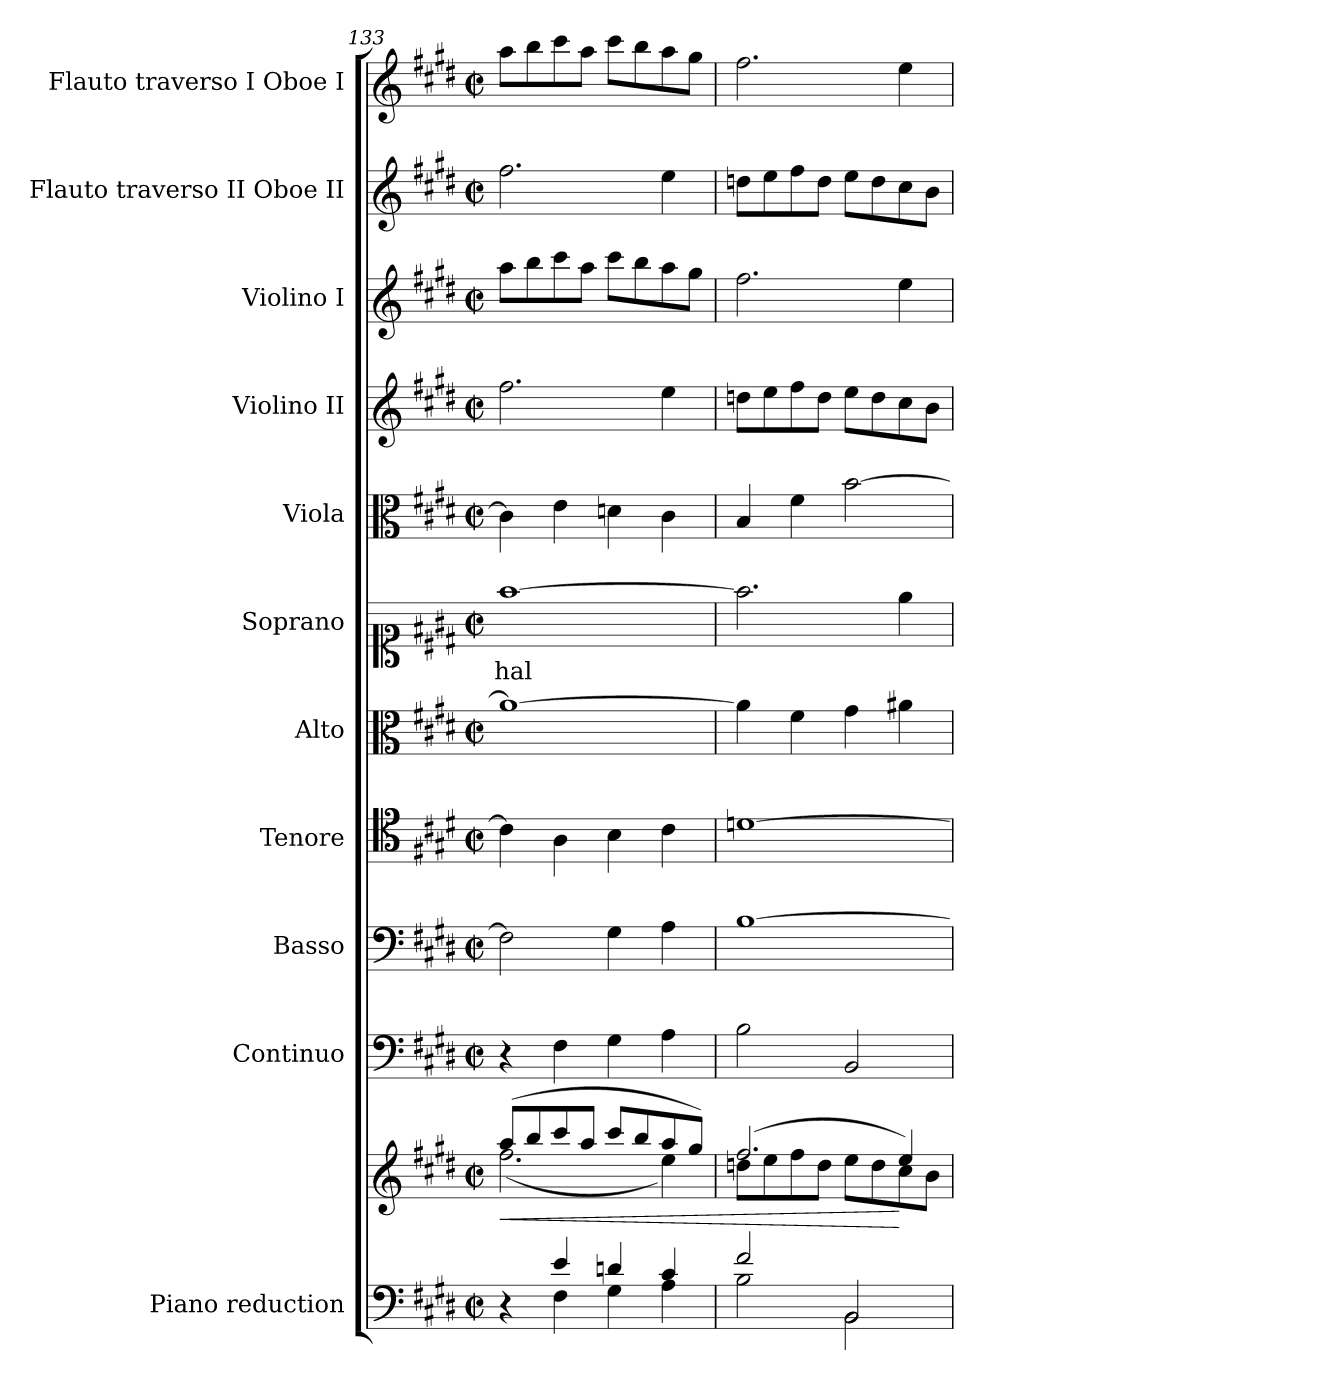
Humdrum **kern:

**kern	**kern	**dynam	**kern	**kern	**kern	**kern	**text	**kern	**text	**kern	**kern	**kern	**kern	**kern
*part11	*part11	*part11	*part10	*part9	*part8	*part7	*part7	*part6	*part6	*part5	*part4	*part3	*part2	*part1
*staff12	*staff11	*staff11/12	*staff10	*staff9	*staff8	*staff7	*staff7	*staff6	*staff6	*staff5	*staff4	*staff3	*staff2	*staff1
*I"Piano reduction	*	*	*I"Continuo	*I"Basso	*I"Tenore	*I"Alto	*	*I"Soprano	*	*I"Viola	*I"Violino II	*I"Violino I	*I"Flauto traverso II Oboe II	*I"Flauto traverso I Oboe I
*I'Pno	*	*	*	*	*	*	*	*	*	*	*	*	*I'Ob	*I'Ob
*clefF4	*clefG2	*	*clefF4	*clefF4	*clefC4	*clefC3	*	*clefC1	*	*clefC3	*clefG2	*clefG2	*clefG2	*clefG2
*k[f#c#g#d#]	*k[f#c#g#d#]	*	*k[f#c#g#d#]	*k[f#c#g#d#]	*k[f#c#g#d#]	*k[f#c#g#d#]	*	*k[f#c#g#d#]	*	*k[f#c#g#d#]	*k[f#c#g#d#]	*k[f#c#g#d#]	*k[f#c#g#d#]	*k[f#c#g#d#]
*M2/2	*M2/2	*	*M2/2	*M2/2	*M2/2	*M2/2	*	*M2/2	*	*M2/2	*M2/2	*M2/2	*M2/2	*M2/2
*met(c|)	*met(c|)	*	*met(c|)	*met(c|)	*met(c|)	*met(c|)	*	*met(c|)	*	*met(c|)	*met(c|)	*met(c|)	*met(c|)	*met(c|)
=133	=133	=133	=133	=133	=133	=133	=133	=133	=133	=133	=133	=133	=133	=133
*^	*	*	*	*	*	*	*	*	*	*	*	*	*	*
!	!	!	!LO:HP:b	!	!	!	!	!LO:LY:b	!	!LO:LY:b	!	!	!	!	!
*	*	*^	*	*	*	*	*	*	*	*	*	*	*	*	*
4r	4ryy	(8aa/L	(2.ff#\	<	4r	2F#\]	4c#\]	1a_	--	[1ff#	hal--	4c#\]	2.ff#\	8aa\L	2.ff#\	8aa\L
.	.	8bb/	.	.	.	.	.	.	.	.	.	.	.	8bb\	.	8bb\
4e/	4F#\	8ccc#/	.	.	4F#\	.	4A\	.	.	.	.	4e\	.	8ccc#\	.	8ccc#\
.	.	8aa/J	.	.	.	.	.	.	.	.	.	.	.	8aa\J	.	8aa\J
4dn/	4G#\	8ccc#/L	.	.	4G#\	4G#\	4B\	.	.	.	.	4dn\	.	8ccc#\L	.	8ccc#\L
.	.	8bb/	.	.	.	.	.	.	.	.	.	.	.	8bb\	.	8bb\
4c#/	4A\	8aa/	4ee\)	.	4A\	4A\	4c#\	.	.	.	.	4c#\	4ee\	8aa\	4ee\	8aa\
.	.	8gg#/J)	.	.	.	.	.	.	.	.	.	.	.	8gg#\J	.	8gg#\J
=134	=134	=134	=134	=134	=134	=134	=134	=134	=134	=134	=134	=134	=134	=134	=134	=134
!	!	!	!	!	!	!	!	!	!	!	!LO:LY:b	!	!	!	!	!
2f#/	2B\	(2.ff#/	8ddn\L	.	2B\	[1B	[1dn	4a\]	.	2.ff#\]	--	4B/	8ddn\L	2.ff#\	8ddn\L	2.ff#\
.	.	.	8ee\	.	.	.	.	.	.	.	.	.	8ee\	.	8ee\	.
.	.	.	8ff#\	.	.	.	.	4f#\	.	.	.	4f#\	8ff#\	.	8ff#\	.
.	.	.	8dd\J	.	.	.	.	.	.	.	.	.	8dd\J	.	8dd\J	.
2BB/	2BB\	.	8ee\L	.	2BB/	.	.	4g#\	.	.	.	[2b\	8ee\L	.	8ee\L	.
.	.	.	8dd\	.	.	.	.	.	.	.	.	.	8dd\	.	8dd\	.
.	.	4ee/)	8cc#\	[	.	.	.	4a#X\	.	4ee\	.	.	8cc#\	4ee\	8cc#\	4ee\
.	.	.	8b\J	.	.	.	.	.	.	.	.	.	8b\J	.	8b\J	.
*v	*v	*	*	*	*	*	*	*	*	*	*	*	*	*	*	*
*	*v	*v	*	*	*	*	*	*	*	*	*	*	*	*	*
=	=	=	=	=	=	=	=	=	=	=	=	=	=	=
*-	*-	*-	*-	*-	*-	*-	*-	*-	*-	*-	*-	*-	*-	*-
